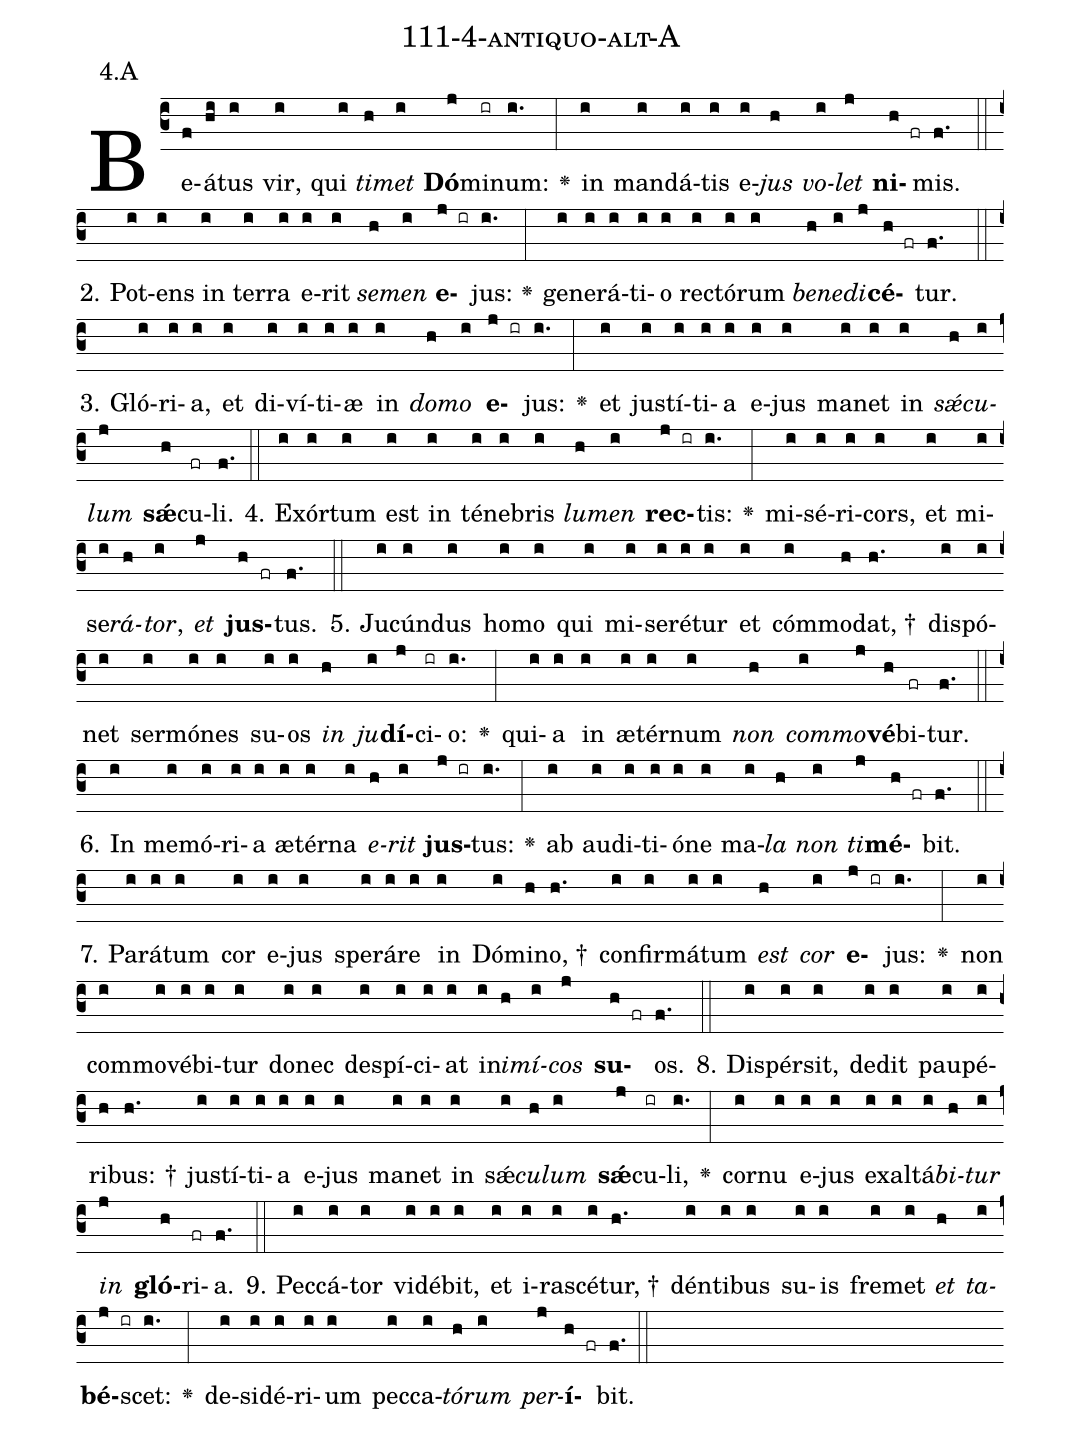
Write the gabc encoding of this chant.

name: 111-4-antiquo-alt-A;
annotation: 4.A;
%%
(c3)Be(f)á(hi)tus(i) vir,(i) qui(i) <i>ti</i>(h)<i>met</i>(i) <b>Dó</b>(j)mi(ir)num:(i.) <v>\greheightstar</v>(:) in(i) man(i)dá(i)tis(i) e(i)<i>jus</i>(h) <i>vo</i>(i)<i>let</i>(j) <b>ni</b>(h fr)mis.(f.) (::)
2. Pot(i)ens(i) in(i) ter(i)ra(i) e(i)rit(i) <i>se</i>(h)<i>men</i>(i) <b>e</b>(j ir)jus:(i.) <v>\greheightstar</v>(:) ge(i)ne(i)rá(i)ti(i)o(i) rec(i)tó(i)rum(i) <i>be</i>(h)<i>ne</i>(i)<i>di</i>(j)<b>cé</b>(h fr)tur.(f.) (::)
3. Gló(i)ri(i)a,(i) et(i) di(i)ví(i)ti(i)æ(i) in(i) <i>do</i>(h)<i>mo</i>(i) <b>e</b>(j ir)jus:(i.) <v>\greheightstar</v>(:) et(i) jus(i)tí(i)ti(i)a(i) e(i)jus(i) ma(i)net(i) in(i) <i>sǽ</i>(h)<i>cu</i>(i)<i>lum</i>(j) <b>sǽ</b>(h)cu(fr)li.(f.) (::)
4. Ex(i)ór(i)tum(i) est(i) in(i) té(i)ne(i)bris(i) <i>lu</i>(h)<i>men</i>(i) <b>rec</b>(j ir)tis:(i.) <v>\greheightstar</v>(:) mi(i)sé(i)ri(i)cors,(i) et(i) mi(i)se(i)<i>rá</i>(h)<i>tor</i>,(i) <i>et</i>(j) <b>jus</b>(h fr)tus.(f.) (::)
5. Ju(i)cún(i)dus(i) ho(i)mo(i) qui(i) mi(i)se(i)ré(i)tur(i) et(i) cóm(i)mo(h)dat, †(h.) dis(i)pó(i)net(i) ser(i)mó(i)nes(i) su(i)os(i) <i>in</i>(h) <i>ju</i>(i)<b>dí</b>(j)ci(ir)o:(i.) <v>\greheightstar</v>(:) qui(i)a(i) in(i) æ(i)tér(i)num(i) <i>non</i>(h) <i>com</i>(i)<i>mo</i>(j)<b>vé</b>(h)bi(fr)tur.(f.) (::)
6. In(i) me(i)mó(i)ri(i)a(i) æ(i)tér(i)na(i) <i>e</i>(h)<i>rit</i>(i) <b>jus</b>(j ir)tus:(i.) <v>\greheightstar</v>(:) ab(i) au(i)di(i)ti(i)ó(i)ne(i) ma(i)<i>la</i>(h) <i>non</i>(i) <i>ti</i>(j)<b>mé</b>(h fr)bit.(f.) (::)
7. Pa(i)rá(i)tum(i) cor(i) e(i)jus(i) spe(i)rá(i)re(i) in(i) Dó(i)mi(h)no, †(h.) con(i)fir(i)má(i)tum(i) <i>est</i>(h) <i>cor</i>(i) <b>e</b>(j ir)jus:(i.) <v>\greheightstar</v>(:) non(i) com(i)mo(i)vé(i)bi(i)tur(i) do(i)nec(i) de(i)spí(i)ci(i)at(i) in(i)<i>i</i>(h)<i>mí</i>(i)<i>cos</i>(j) <b>su</b>(h fr)os.(f.) (::)
8. Di(i)spér(i)sit,(i) de(i)dit(i) pau(i)pé(i)ri(h)bus: †(h.) jus(i)tí(i)ti(i)a(i) e(i)jus(i) ma(i)net(i) in(i) sǽ(i)<i>cu</i>(h)<i>lum</i>(i) <b>sǽ</b>(j)cu(ir)li,(i.) <v>\greheightstar</v>(:) cor(i)nu(i) e(i)jus(i) ex(i)al(i)tá(i)<i>bi</i>(h)<i>tur</i>(i) <i>in</i>(j) <b>gló</b>(h)ri(fr)a.(f.) (::)
9. Pec(i)cá(i)tor(i) vi(i)dé(i)bit,(i) et(i) i(i)ra(i)scé(i)tur, †(h.) dén(i)ti(i)bus(i) su(i)is(i) fre(i)met(i) <i>et</i>(h) <i>ta</i>(i)<b>bé</b>(j ir)scet:(i.) <v>\greheightstar</v>(:) de(i)si(i)dé(i)ri(i)um(i) pec(i)ca(i)<i>tó</i>(h)<i>rum</i>(i) <i>per</i>(j)<b>í</b>(h fr)bit.(f.) (::)
